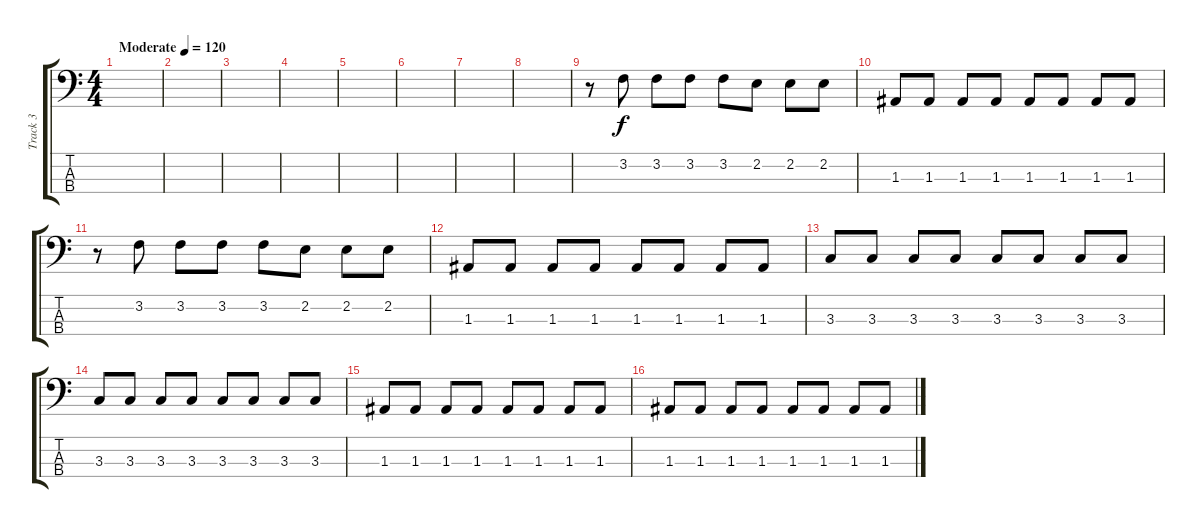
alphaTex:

\track ("Track 3" "Track 3") {instrument electricbassfinger}
\staff {score tabs}
\tuning (G2 D2 A1 E1) {hide}
\ts (4 4)
\tempo (120 "Moderate")
\tempo 118
\tempo (120 "Moderate")
\clef f4
\ks c
|
|
|
|
|
|
|
|
r.8{volume 13 instrument electricbasspick} 3.2.8 3.2.8 3.2.8 3.2.8 2.2.8 2.2.8 2.2.8 |
1.3.8 1.3.8 1.3.8 1.3.8 1.3.8 1.3.8 1.3.8 1.3.8 |
r.8 3.2.8 3.2.8 3.2.8 3.2.8 2.2.8 2.2.8 2.2.8 |
1.3.8 1.3.8 1.3.8 1.3.8 1.3.8 1.3.8 1.3.8 1.3.8 |
3.3.8 3.3.8 3.3.8 3.3.8 3.3.8 3.3.8 3.3.8 3.3.8 |
3.3.8 3.3.8 3.3.8 3.3.8 3.3.8 3.3.8 3.3.8 3.3.8 |
1.3.8 1.3.8 1.3.8 1.3.8 1.3.8 1.3.8 1.3.8 1.3.8 |
1.3.8 1.3.8 1.3.8 1.3.8 1.3.8 1.3.8 1.3.8 1.3.8
